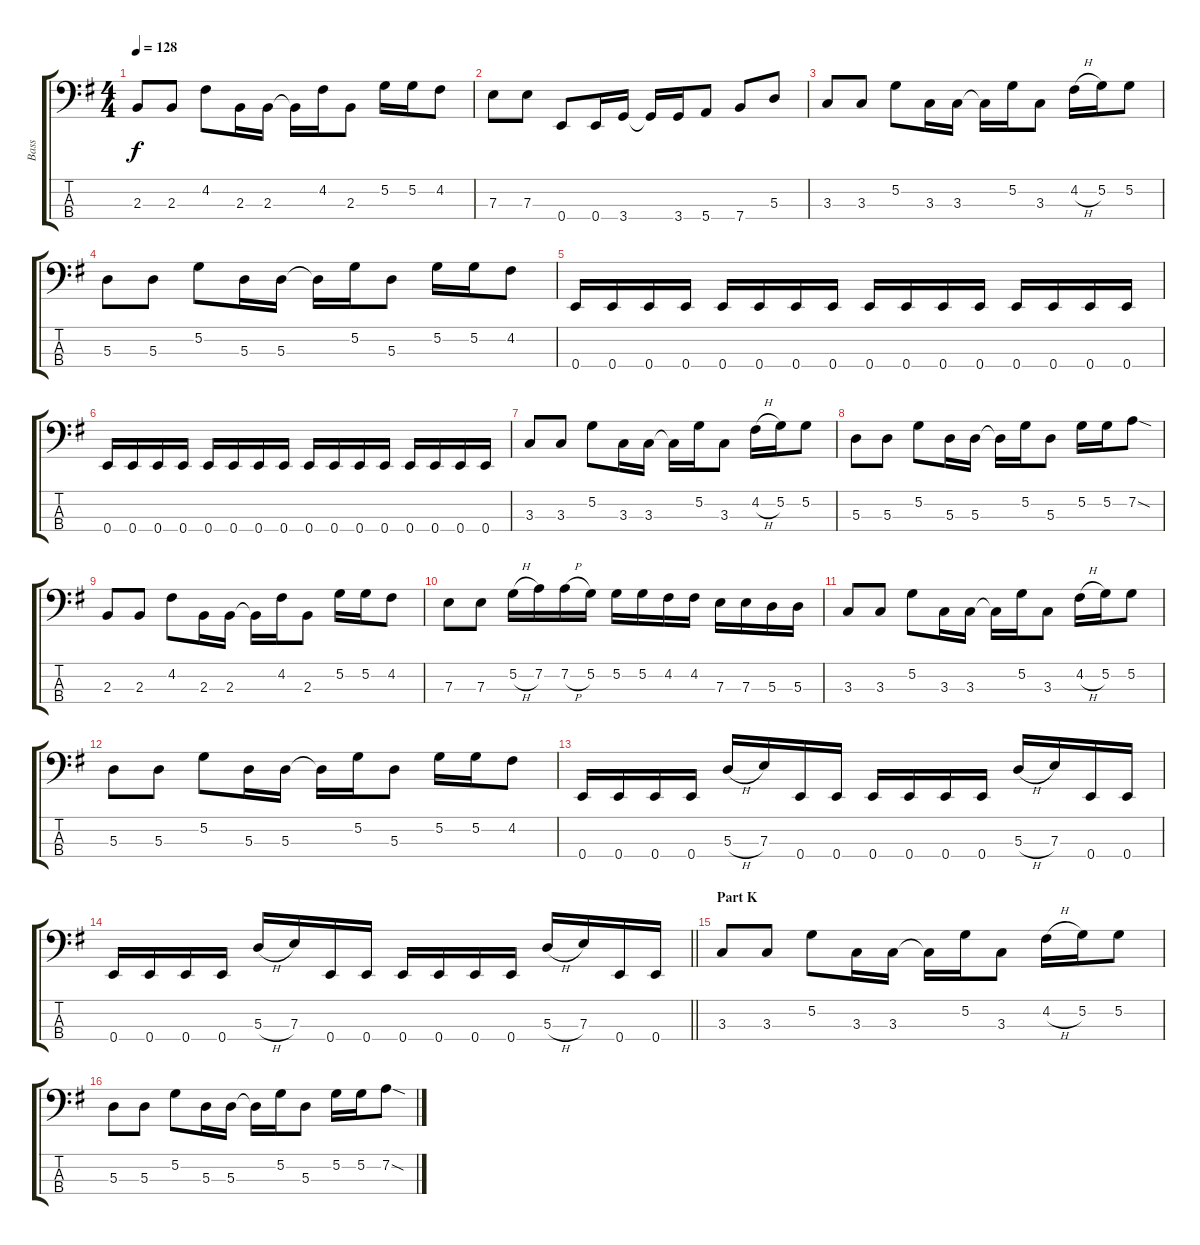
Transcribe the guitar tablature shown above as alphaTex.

\track ("Bass" "Bass") {instrument electricbasspick}
\staff {score tabs}
\tuning (G2 D2 A1 E1) {hide}
\ts (4 4)
\tempo 128
\clef f4
\ks g
2.3.8{dy f} 2.3.8 4.2.8 2.3.16 2.3.16 2.3{t}.16 4.2.16 2.3.8 5.2.16 5.2.16 4.2.8 |
7.3.8 7.3.8 0.4.8 0.4.16 3.4.16 3.4{t}.16 3.4.16 5.4.8 7.4.8 5.3.8 |
3.3.8 3.3.8 5.2.8 3.3.16 3.3.16 3.3{t}.16 5.2.16 3.3.8 4.2{h}.16 5.2.16 5.2.8 |
5.3.8 5.3.8 5.2.8 5.3.16 5.3.16 5.3{t}.16 5.2.16 5.3.8 5.2.16 5.2.16 4.2.8 |
0.4.16 0.4.16 0.4.16 0.4.16 0.4.16 0.4.16 0.4.16 0.4.16 0.4.16 0.4.16 0.4.16 0.4.16 0.4.16 0.4.16 0.4.16 0.4.16 |
0.4.16 0.4.16 0.4.16 0.4.16 0.4.16 0.4.16 0.4.16 0.4.16 0.4.16 0.4.16 0.4.16 0.4.16 0.4.16 0.4.16 0.4.16 0.4.16 |
3.3.8 3.3.8 5.2.8 3.3.16 3.3.16 3.3{t}.16 5.2.16 3.3.8 4.2{h}.16 5.2.16 5.2.8 |
5.3.8 5.3.8 5.2.8 5.3.16 5.3.16 5.3{t}.16 5.2.16 5.3.8 5.2.16 5.2.16 7.2{sod}.8 |
2.3.8 2.3.8 4.2.8 2.3.16 2.3.16 2.3{t}.16 4.2.16 2.3.8 5.2.16 5.2.16 4.2.8 |
7.3.8 7.3.8 5.2{h}.16 7.2.16 7.2{h}.16 5.2.16 5.2.16 5.2.16 4.2.16 4.2.16 7.3.16 7.3.16 5.3.16 5.3.16 |
3.3.8 3.3.8 5.2.8 3.3.16 3.3.16 3.3{t}.16 5.2.16 3.3.8 4.2{h}.16 5.2.16 5.2.8 |
5.3.8 5.3.8 5.2.8 5.3.16 5.3.16 5.3{t}.16 5.2.16 5.3.8 5.2.16 5.2.16 4.2.8 |
0.4.16 0.4.16 0.4.16 0.4.16 5.3{h}.16 7.3.16 0.4.16 0.4.16 0.4.16 0.4.16 0.4.16 0.4.16 5.3{h}.16 7.3.16 0.4.16 0.4.16 |
\barLineRight lightlight
0.4.16 0.4.16 0.4.16 0.4.16 5.3{h}.16 7.3.16 0.4.16 0.4.16 0.4.16 0.4.16 0.4.16 0.4.16 5.3{h}.16 7.3.16 0.4.16 0.4.16 |
\section ("" "Part K")
3.3.8 3.3.8 5.2.8 3.3.16 3.3.16 3.3{t}.16 5.2.16 3.3.8 4.2{h}.16 5.2.16 5.2.8 |
5.3.8 5.3.8 5.2.8 5.3.16 5.3.16 5.3{t}.16 5.2.16 5.3.8 5.2.16 5.2.16 7.2{sod}.8
